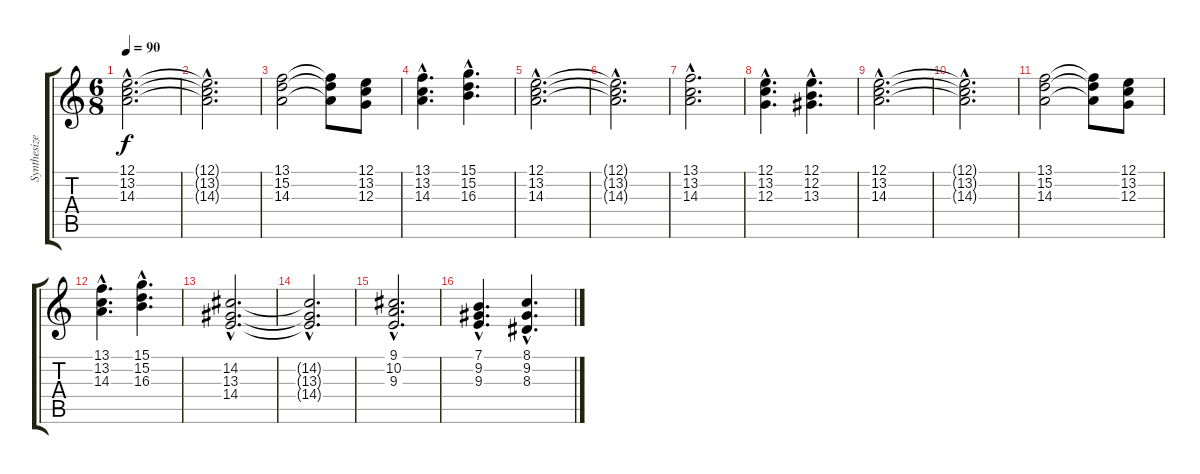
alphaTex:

\track ("Synthesizer I" "Synthesize") {instrument synthstrings1}
\staff {score tabs}
\tuning (E4 B3 G3 D3 A2 E2) {hide}
\ts (6 8)
\tempo 90
\clef g2
\ks c
(12.1{hac} 13.2{hac} 14.3{hac}).2{d dy f} |
(12.1{hac t} 13.2{hac t} 14.3{hac t}).2{d} |
(13.1 15.2 14.3).2 (13.1{t} 15.2{t} 14.3{t}).8 (12.1 13.2 12.3).8 |
(13.1{hac} 13.2{hac} 14.3{hac}).4{d} (15.1{hac} 15.2{hac} 16.3{hac}).4{d} |
(12.1{hac} 13.2{hac} 14.3{hac}).2{d} |
(12.1{hac t} 13.2{hac t} 14.3{hac t}).2{d} |
(13.1{hac} 13.2{hac} 14.3{hac}).2{d} |
(12.1{hac} 13.2{hac} 12.3{hac}).4{d} (12.1{hac} 12.2{hac} 13.3{hac}).4{d} |
(12.1{hac} 13.2{hac} 14.3{hac}).2{d} |
(12.1{hac t} 13.2{hac t} 14.3{hac t}).2{d} |
(13.1 15.2 14.3).2 (13.1{t} 15.2{t} 14.3{t}).8 (12.1 13.2 12.3).8 |
(13.1{hac} 13.2{hac} 14.3{hac}).4{d} (15.1{hac} 15.2{hac} 16.3{hac}).4{d} |
(14.2{hac} 13.3{hac} 14.4{hac}).2{d} |
(14.2{hac t} 13.3{hac t} 14.4{hac t}).2{d} |
(9.1{hac} 10.2{hac} 9.3{hac}).2{d} |
(7.1{hac} 9.2{hac} 9.3{hac}).4{d} (8.1{hac} 9.2{hac} 8.3{hac}).4{d}
